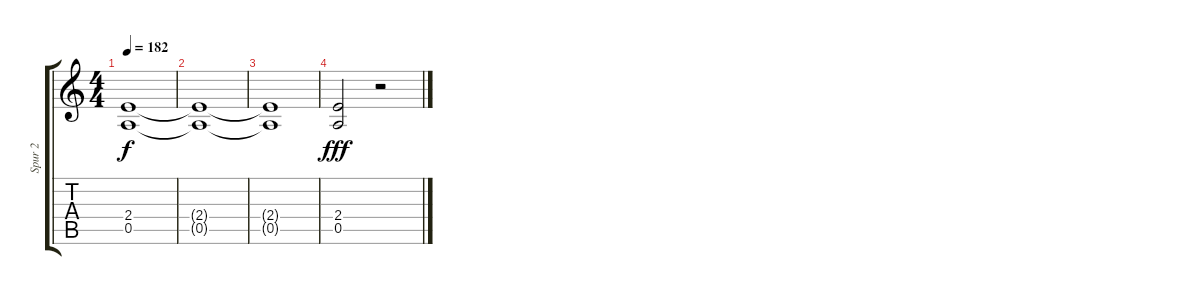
\track ("Spur 2" "Spur 2") {instrument distortionguitar}
\staff {score tabs}
\tuning (E4 B3 G3 D3 A2 E2) {hide}
\ts (4 4)
\tempo 182
\clef g2
\ks c
(2.4{t} 0.5{t}).1{dy f} |
(2.4{t} 0.5{t}).1 |
(2.4{t} 0.5{t}).1 |
(2.4 0.5).2{dy fff} r.2
